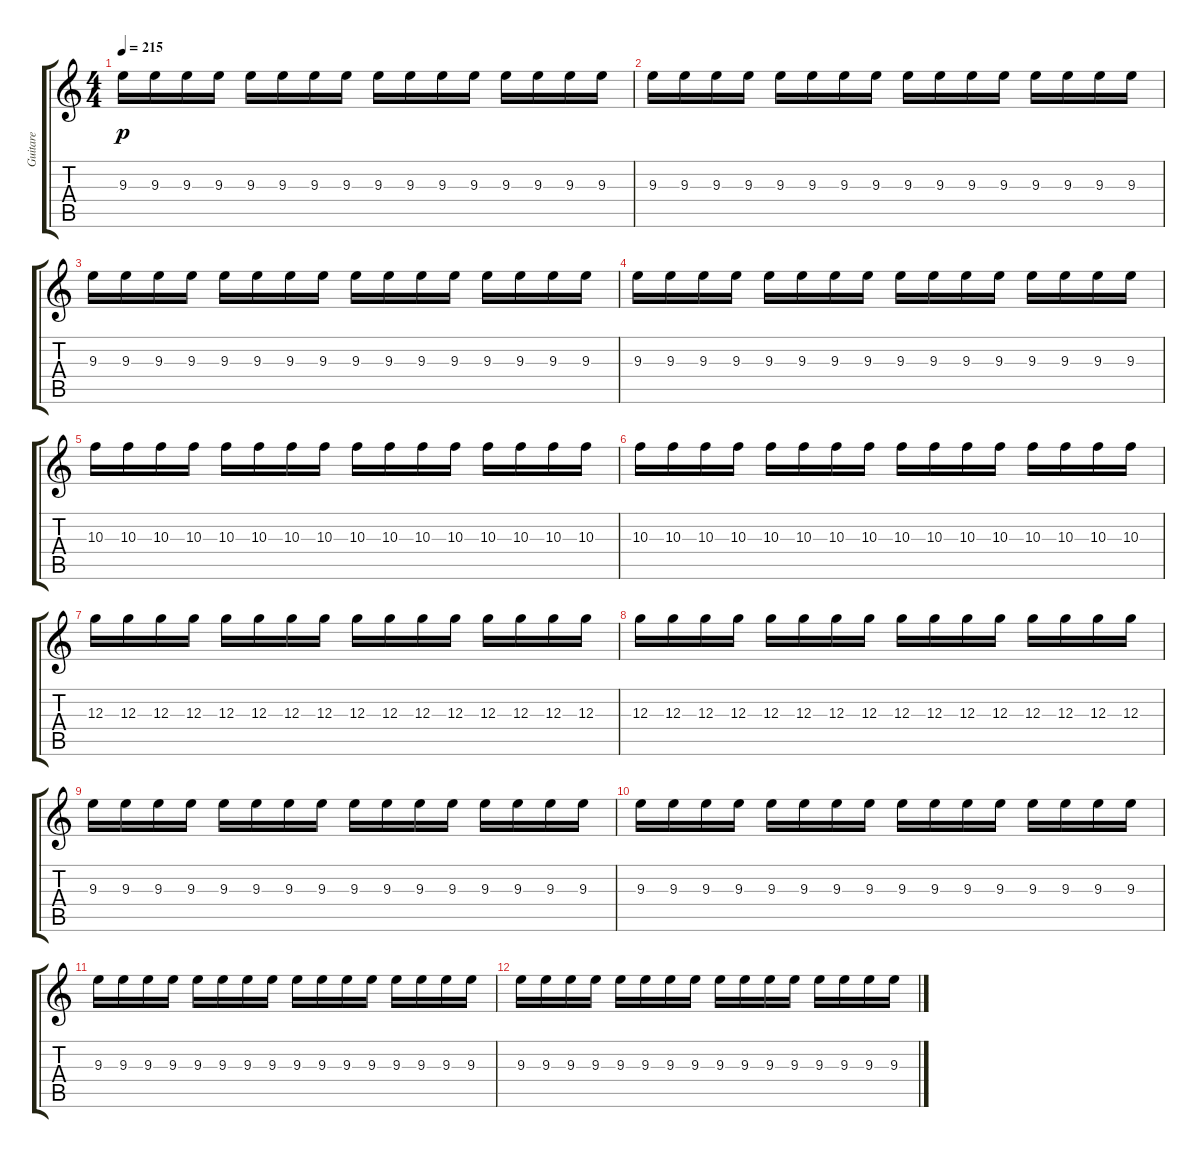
\track ("Guitare" "Guitare") {instrument distortionguitar}
\staff {score tabs}
\tuning (E4 B3 G3 D3 A2 E2) {hide}
\ts (4 4)
\tempo 215
\clef g2
\ks c
9.3.16{dy p} 9.3.16 9.3.16 9.3.16 9.3.16 9.3.16 9.3.16 9.3.16 9.3.16 9.3.16 9.3.16 9.3.16 9.3.16 9.3.16 9.3.16 9.3.16 |
9.3.16 9.3.16 9.3.16 9.3.16 9.3.16 9.3.16 9.3.16 9.3.16 9.3.16 9.3.16 9.3.16 9.3.16 9.3.16 9.3.16 9.3.16 9.3.16 |
9.3.16 9.3.16 9.3.16 9.3.16 9.3.16 9.3.16 9.3.16 9.3.16 9.3.16 9.3.16 9.3.16 9.3.16 9.3.16 9.3.16 9.3.16 9.3.16 |
9.3.16 9.3.16 9.3.16 9.3.16 9.3.16 9.3.16 9.3.16 9.3.16 9.3.16 9.3.16 9.3.16 9.3.16 9.3.16 9.3.16 9.3.16 9.3.16 |
10.3.16 10.3.16 10.3.16 10.3.16 10.3.16 10.3.16 10.3.16 10.3.16 10.3.16 10.3.16 10.3.16 10.3.16 10.3.16 10.3.16 10.3.16 10.3.16 |
10.3.16 10.3.16 10.3.16 10.3.16 10.3.16 10.3.16 10.3.16 10.3.16 10.3.16 10.3.16 10.3.16 10.3.16 10.3.16 10.3.16 10.3.16 10.3.16 |
12.3.16 12.3.16 12.3.16 12.3.16 12.3.16 12.3.16 12.3.16 12.3.16 12.3.16 12.3.16 12.3.16 12.3.16 12.3.16 12.3.16 12.3.16 12.3.16 |
12.3.16 12.3.16 12.3.16 12.3.16 12.3.16 12.3.16 12.3.16 12.3.16 12.3.16 12.3.16 12.3.16 12.3.16 12.3.16 12.3.16 12.3.16 12.3.16 |
9.3.16 9.3.16 9.3.16 9.3.16 9.3.16 9.3.16 9.3.16 9.3.16 9.3.16 9.3.16 9.3.16 9.3.16 9.3.16 9.3.16 9.3.16 9.3.16 |
9.3.16 9.3.16 9.3.16 9.3.16 9.3.16 9.3.16 9.3.16 9.3.16 9.3.16 9.3.16 9.3.16 9.3.16 9.3.16 9.3.16 9.3.16 9.3.16 |
9.3.16 9.3.16 9.3.16 9.3.16 9.3.16 9.3.16 9.3.16 9.3.16 9.3.16 9.3.16 9.3.16 9.3.16 9.3.16 9.3.16 9.3.16 9.3.16 |
9.3.16 9.3.16 9.3.16 9.3.16 9.3.16 9.3.16 9.3.16 9.3.16 9.3.16 9.3.16 9.3.16 9.3.16 9.3.16 9.3.16 9.3.16 9.3.16
